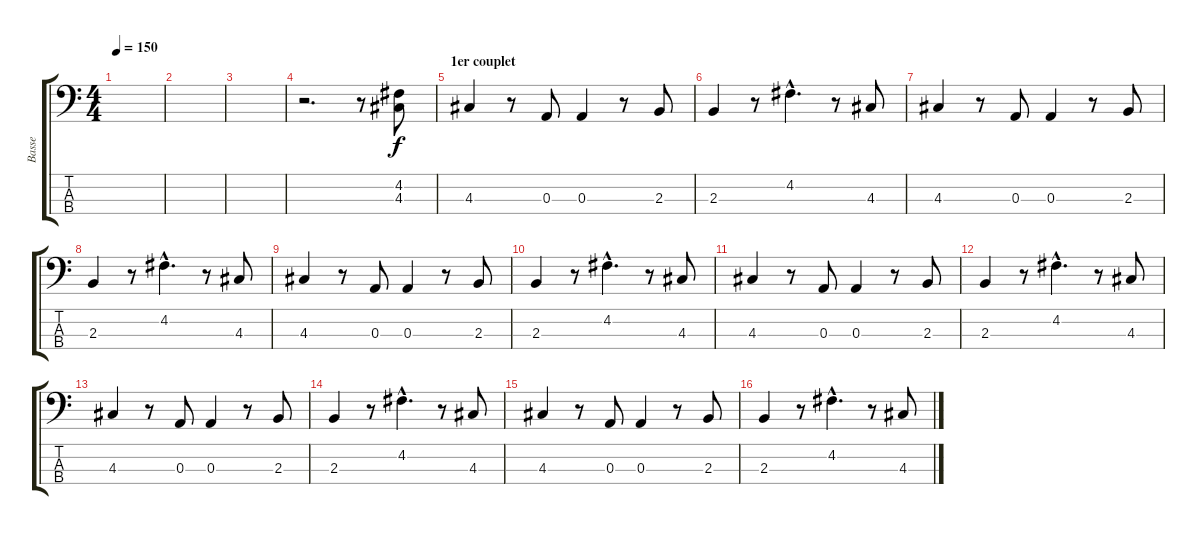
\track ("Basse" "Basse") {instrument electricbasspick}
\staff {score tabs}
\tuning (G2 D2 A1 E1) {hide}
\ts (4 4)
\tempo 150
\clef f4
\ks c
|
|
|
r.2{d} r.8 (4.2 4.3).8 |
\section ("" "1er couplet")
4.3.4 r.8 0.3.8 0.3.4 r.8 2.3.8 |
2.3.4 r.8 4.2{hac}.4{d} r.8 4.3.8 |
4.3.4 r.8 0.3.8 0.3.4 r.8 2.3.8 |
2.3.4 r.8 4.2{hac}.4{d} r.8 4.3.8 |
4.3.4 r.8 0.3.8 0.3.4 r.8 2.3.8 |
2.3.4 r.8 4.2{hac}.4{d} r.8 4.3.8 |
4.3.4 r.8 0.3.8 0.3.4 r.8 2.3.8 |
2.3.4 r.8 4.2{hac}.4{d} r.8 4.3.8 |
4.3.4 r.8 0.3.8 0.3.4 r.8 2.3.8 |
2.3.4 r.8 4.2{hac}.4{d} r.8 4.3.8 |
4.3.4 r.8 0.3.8 0.3.4 r.8 2.3.8 |
2.3.4 r.8 4.2{hac}.4{d} r.8 4.3.8
